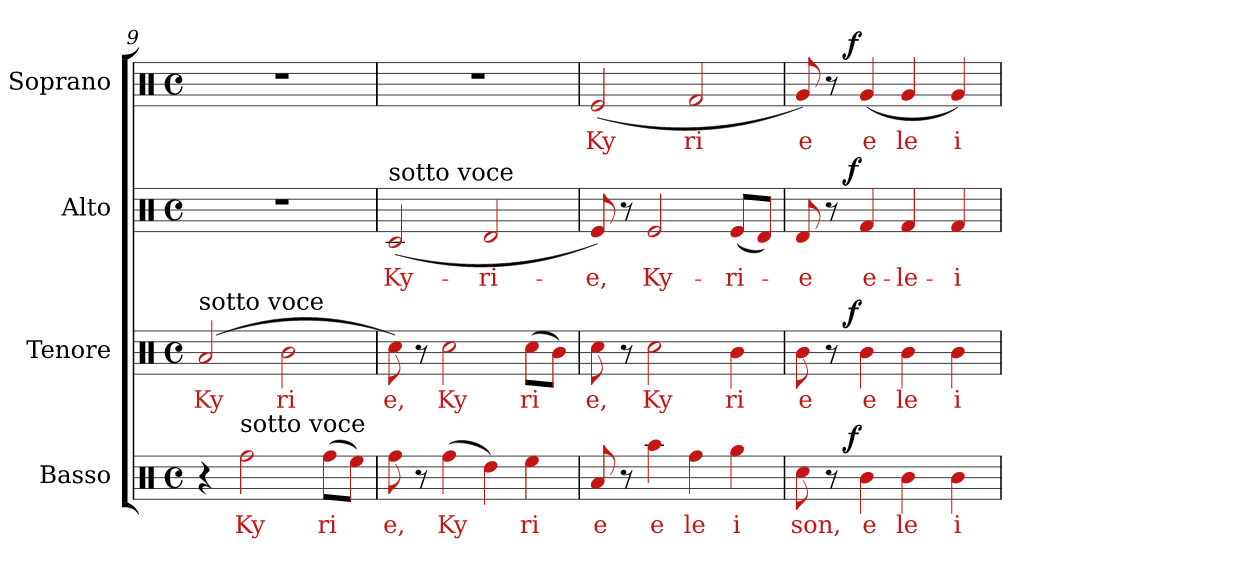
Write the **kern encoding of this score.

**kern	**text	**dynam	**kern	**text	**dynam	**kern	**text	**dynam	**kern	**text	**dynam
*part4	*part4	*part4	*part3	*part3	*part3	*part2	*part2	*part2	*part1	*part1	*part1
*staff4	*staff4	*staff4	*staff3	*staff3	*staff3	*staff2	*staff2	*staff2	*staff1	*staff1	*staff1
*I"Basso	*	*	*I"Tenore	*	*	*I"Alto	*	*	*I"Soprano	*	*
*clefX	*	*	*clefX	*	*	*clefX	*	*	*clefX	*	*
*M4/4	*	*	*M4/4	*	*	*M4/4	*	*	*M4/4	*	*
*met(c)	*	*	*met(c)	*	*	*met(c)	*	*	*met(c)	*	*
=9	=9	=9	=9	=9	=9	=9	=9	=9	=9	=9	=9
!	!	!	!LO:TX:a:t=sotto voce	!	!	!	!	!	!	!	!
!	!	!	!	!LO:LY:b:cj	!	!LO:N:vis=1	!	!	!LO:N:vis=1	!	!
4r	.	.	(>2a/	Ky	.	1r	.	.	1r	.	.
!LO:TX:a:t=sotto voce	!	!	!	!	!	!	!	!	!	!	!
!	!LO:LY:b:cj	!	!	!	!	!	!	!	!	!	!
2ff\	Ky	.	.	.	.	.	.	.	.	.	.
!	!	!	!	!LO:LY:b:cj	!	!	!	!	!	!	!
.	.	.	2b\	ri	.	.	.	.	.	.	.
!	!LO:LY:b:cj	!	!	!	!	!	!	!	!	!	!
(>8ff\L	ri	.	.	.	.	.	.	.	.	.	.
8ee#X\J)	.	.	.	.	.	.	.	.	.	.	.
=10	=10	=10	=10	=10	=10	=10	=10	=10	=10	=10	=10
!	!	!	!	!	!	!LO:TX:a:t=sotto voce	!	!	!	!	!
!	!LO:LY:b:cj	!	!	!LO:LY:b:cj	!	!	!LO:LY:b:cj	!	!	!	!
8ff\	e,	.	8cc\)	e,	.	(<2c/	Ky-	.	1r	.	.
8r	.	.	8r	.	.	.	.	.	.	.	.
!	!LO:LY:b	!	!	!LO:LY:b:cj	!	!	!	!	!	!	!
(>4ff\	Ky	.	2cc\	Ky	.	.	.	.	.	.	.
!	!	!	!	!	!	!	!LO:LY:b:cj	!	!	!	!
4dd\)	.	.	.	.	.	2d/	-ri-	.	.	.	.
!	!LO:LY:b:cj	!	!	!LO:LY:b:cj	!	!	!	!	!	!	!
4een\	ri	.	(>8cc\L	ri	.	.	.	.	.	.	.
.	.	.	8b\J)	.	.	.	.	.	.	.	.
=11	=11	=11	=11	=11	=11	=11	=11	=11	=11	=11	=11
!	!LO:LY:b:cj	!	!	!LO:LY:b:cj	!	!	!LO:LY:b:cj	!	!	!LO:LY:b:cj	!
8a/	e	.	8cc\	e,	.	8e/)	-e,	.	(<2e/	Ky	.
8r	.	.	8r	.	.	8r	.	.	.	.	.
!	!LO:LY:b:cj	!	!	!LO:LY:b:cj	!	!	!LO:LY:b:cj	!	!	!	!
4aa\	e	.	2cc\	Ky	.	2e/	Ky-	.	.	.	.
!	!LO:LY:b:cj	!	!	!	!	!	!	!	!	!LO:LY:b:cj	!
4ff\	le	.	.	.	.	.	.	.	2f#X/	ri	.
!	!LO:LY:b:cj	!	!	!LO:LY:b:cj	!	!	!LO:LY:b:cj	!	!	!	!
4gg\	i	.	4b\	ri	.	(<8e/L	-ri-	.	.	.	.
.	.	.	.	.	.	8d#X/J)	.	.	.	.	.
=12	=12	=12	=12	=12	=12	=12	=12	=12	=12	=12	=12
!	!LO:LY:b:cj	!	!	!LO:LY:b:cj	!	!	!LO:LY:b:cj	!	!	!LO:LY:b:cj	!
*^	*	*	*^	*	*	*^	*	*	*^	*	*
8cc\	8..ryy	son,	.	8b\	8..ryy	e	.	8dn/	8..ryy	-e	.	8g#X/)	8..ryy	e	.
8r	.	.	.	8r	.	.	.	8r	.	.	.	8r	.	.	.
!	!	!	!LO:DY:a	!	!	!	!LO:DY:a	!	!	!	!LO:DY:a	!	!	!	!LO:DY:a
.	2ryy	.	f	.	2ryy	.	f	.	2ryy	.	f	.	2ryy	.	f
!	!	!LO:LY:b:cj	!	!	!	!LO:LY:b:cj	!	!	!	!LO:LY:b:cj	!	!	!	!LO:LY:b:cj	!
4b\	.	e	.	4b\	.	e	.	4f/	.	e-	.	(<4g#/	.	e	.
!	!	!LO:LY:b:cj	!	!	!	!LO:LY:b:cj	!	!	!	!LO:LY:b:cj	!	!	!	!LO:LY:b:cj	!
4b\	.	le	.	4b-X\	.	le	.	4f/	.	-le-	.	4g#/	.	le	.
.	4ryy	.	.	.	4ryy	.	.	.	4ryy	.	.	.	4ryy	.	.
!	!	!LO:LY:b:cj	!	!	!	!LO:LY:b:cj	!	!	!	!LO:LY:b:cj	!	!	!	!LO:LY:b:cj	!
4b-X\	.	i	.	4bn\	.	i	.	4f/	.	-i-	.	4g#/)	.	i	.
.	32ryy	.	.	.	32ryy	.	.	.	32ryy	.	.	.	32ryy	.	.
*v	*v	*	*	*	*	*	*	*v	*v	*	*	*v	*v	*	*
*	*	*	*v	*v	*	*	*	*	*	*	*	*
=	=	=	=	=	=	=	=	=	=	=	=
*-	*-	*-	*-	*-	*-	*-	*-	*-	*-	*-	*-
